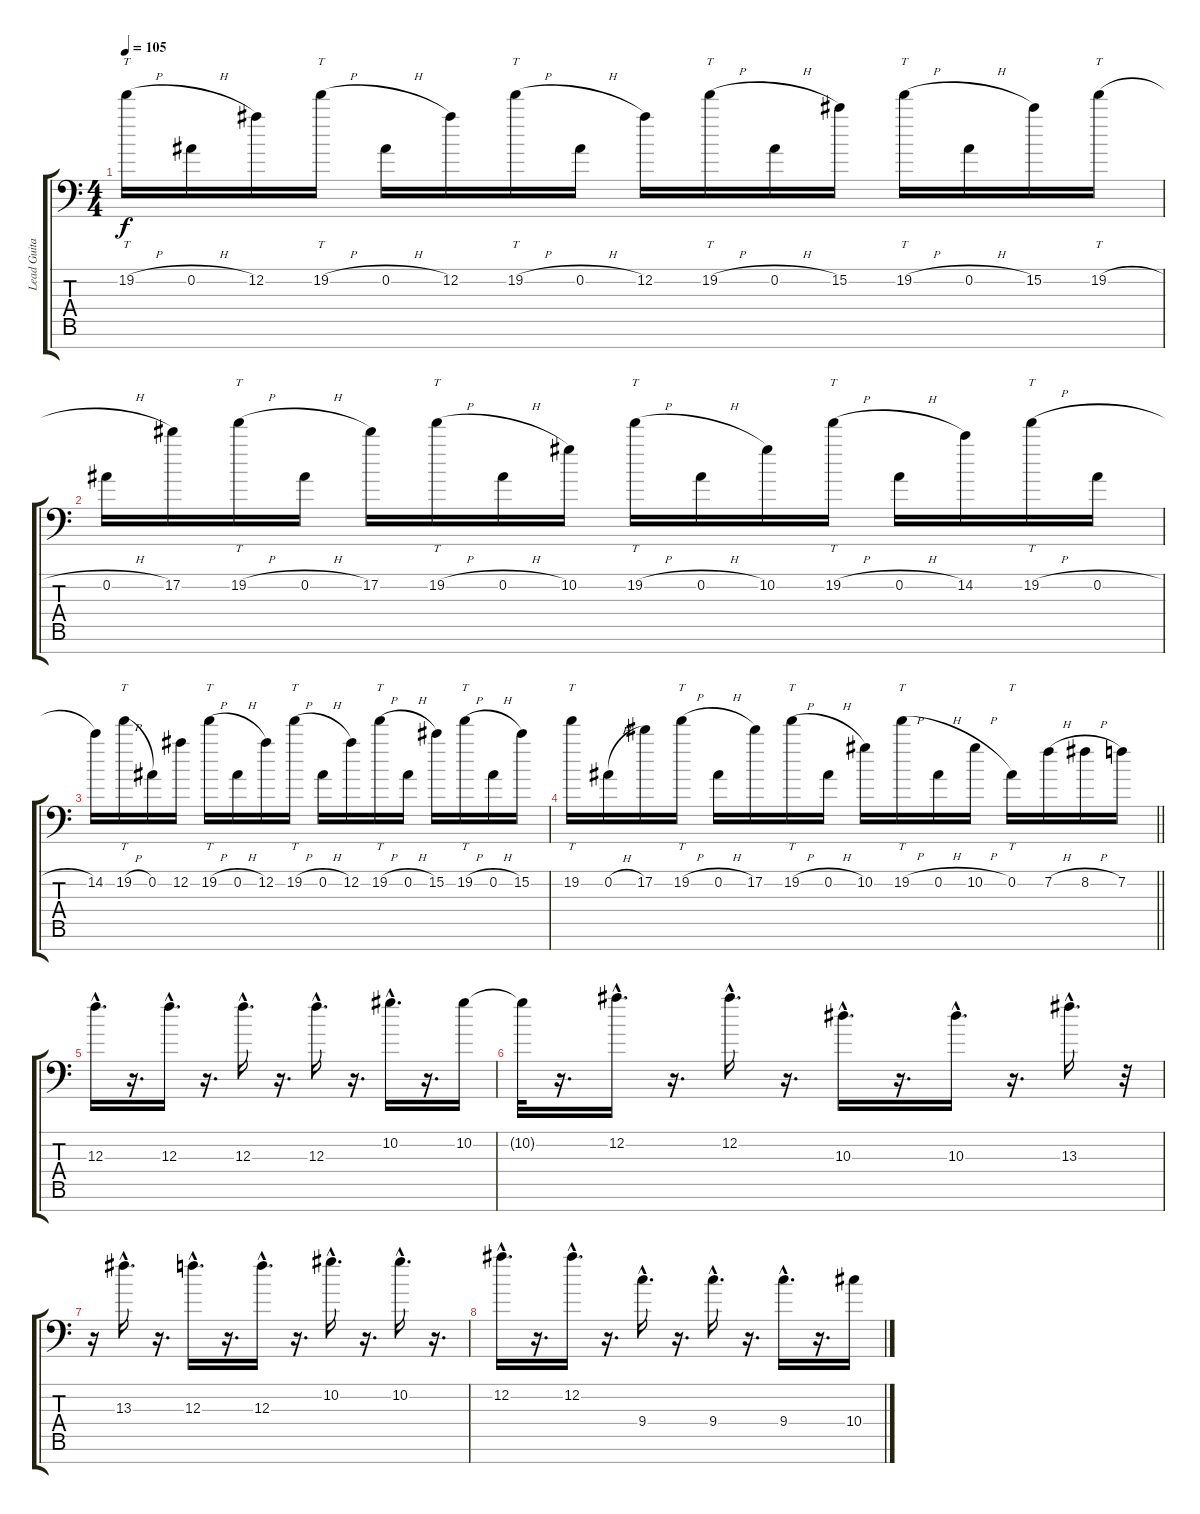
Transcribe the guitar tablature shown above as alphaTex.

\track ("Lead Guitar #1" "Lead Guita") {instrument distortionguitar}
\staff {score tabs}
\tuning (Eb4 Bb3 F3 Eb3 Bb2 F2 Ab1) {hide}
\ts (4 4)
\tempo 105
\clef f4
\ks c
19.2{h}.16{tt dy f} 0.2{h}.16 12.2.16 19.2{h}.16{tt} 0.2{h}.16 12.2.16 19.2{h}.16{tt} 0.2{h}.16 12.2.16 19.2{h}.16{tt} 0.2{h}.16 15.2.16 19.2{h}.16{tt} 0.2{h}.16 15.2.16 19.2{h}.16{tt} |
0.2{h}.16 17.2.16 19.2{h}.16{tt} 0.2{h}.16 17.2.16 19.2{h}.16{tt} 0.2{h}.16 10.2.16 19.2{h}.16{tt} 0.2{h}.16 10.2.16 19.2{h}.16{tt} 0.2{h}.16 14.2.16 19.2{h}.16{tt} 0.2{h}.16 |
14.2.16 19.2{h}.16{tt} 0.2.16 12.2.16 19.2{h}.16{tt} 0.2{h}.16 12.2.16 19.2{h}.16{tt} 0.2{h}.16 12.2.16 19.2{h}.16{tt} 0.2{h}.16 15.2.16 19.2{h}.16{tt} 0.2{h}.16 15.2.16 |
\barLineRight lightlight
19.2.16{tt} 0.2{h}.16 17.2.16 19.2{h}.16{tt} 0.2{h}.16 17.2.16 19.2{h}.16{tt} 0.2{h}.16 10.2.16 19.2{h}.16{tt} 0.2{h}.16 10.2{h}.16 0.2.16{tt} 7.2{h}.16 8.2{h}.16 7.2.16 |
\section ("" "")
12.3{hac}.16{d volume 10 instrument electricguitarmuted} r.16{d} 12.3{hac}.16{d} r.16{d} 12.3{hac}.16{d} r.16{d} 12.3{hac}.16{d} r.16{d} 10.2{hac}.16{d} r.16{d} 10.2.16 |
10.2{t}.32 r.16{d} 12.2{hac}.16{d} r.16{d} 12.2{hac}.16{d} r.16{d} 10.3{hac}.16{d} r.16{d} 10.3{hac}.16{d} r.16{d} 13.3{hac}.16{d} r.32 |
r.16 13.3{hac}.16{d} r.16{d} 12.3{hac}.16{d} r.16{d} 12.3{hac}.16{d} r.16{d} 10.2{hac}.16{d} r.16{d} 10.2{hac}.16{d} r.16{d} |
12.2{hac}.16{d} r.16{d} 12.2{hac}.16{d} r.16{d} 9.4{hac}.16{d} r.16{d} 9.4{hac}.16{d} r.16{d} 9.4{hac}.16{d} r.16{d} 10.4.16
